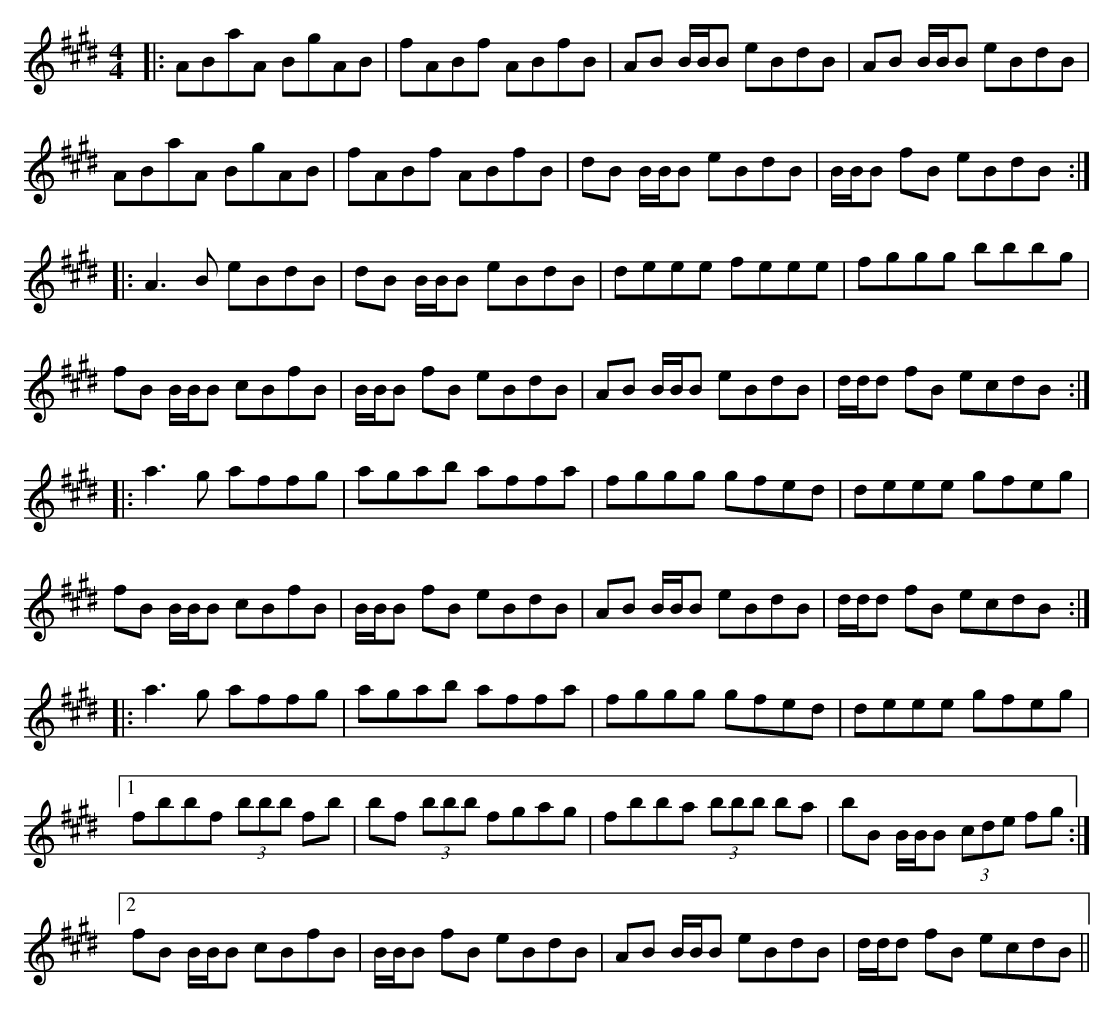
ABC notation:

X:1
M:4/4
K:Bmix
|:ABaA BgAB | fABf ABfB | AB B/B/B eBdB | AB B/B/B eBdB |
ABaA BgAB | fABf ABfB | dB B/B/B eBdB | B/B/B fB eBdB :|
|:A3 B eBdB | dB B/B/B eBdB | deee feee | fggg bbbg |
fB B/B/B cBfB | B/B/B fB eBdB | AB B/B/B eBdB | d/d/d fB ecdB :|
|:a3 g affg | agab affa | fggg gfed | deee gfeg |
fB B/B/B cBfB | B/B/B fB eBdB | AB B/B/B eBdB | d/d/d fB ecdB :|
|:a3 g affg | agab affa | fggg gfed | deee gfeg |
[1 fbbf (3bbb fb | bf (3bbb fgag | fbba (3bbb ba | bB B/B/B (3cde fg :|
[2 fB B/B/B cBfB | B/B/B fB eBdB | AB B/B/B eBdB | d/d/d fB ecdB ||
